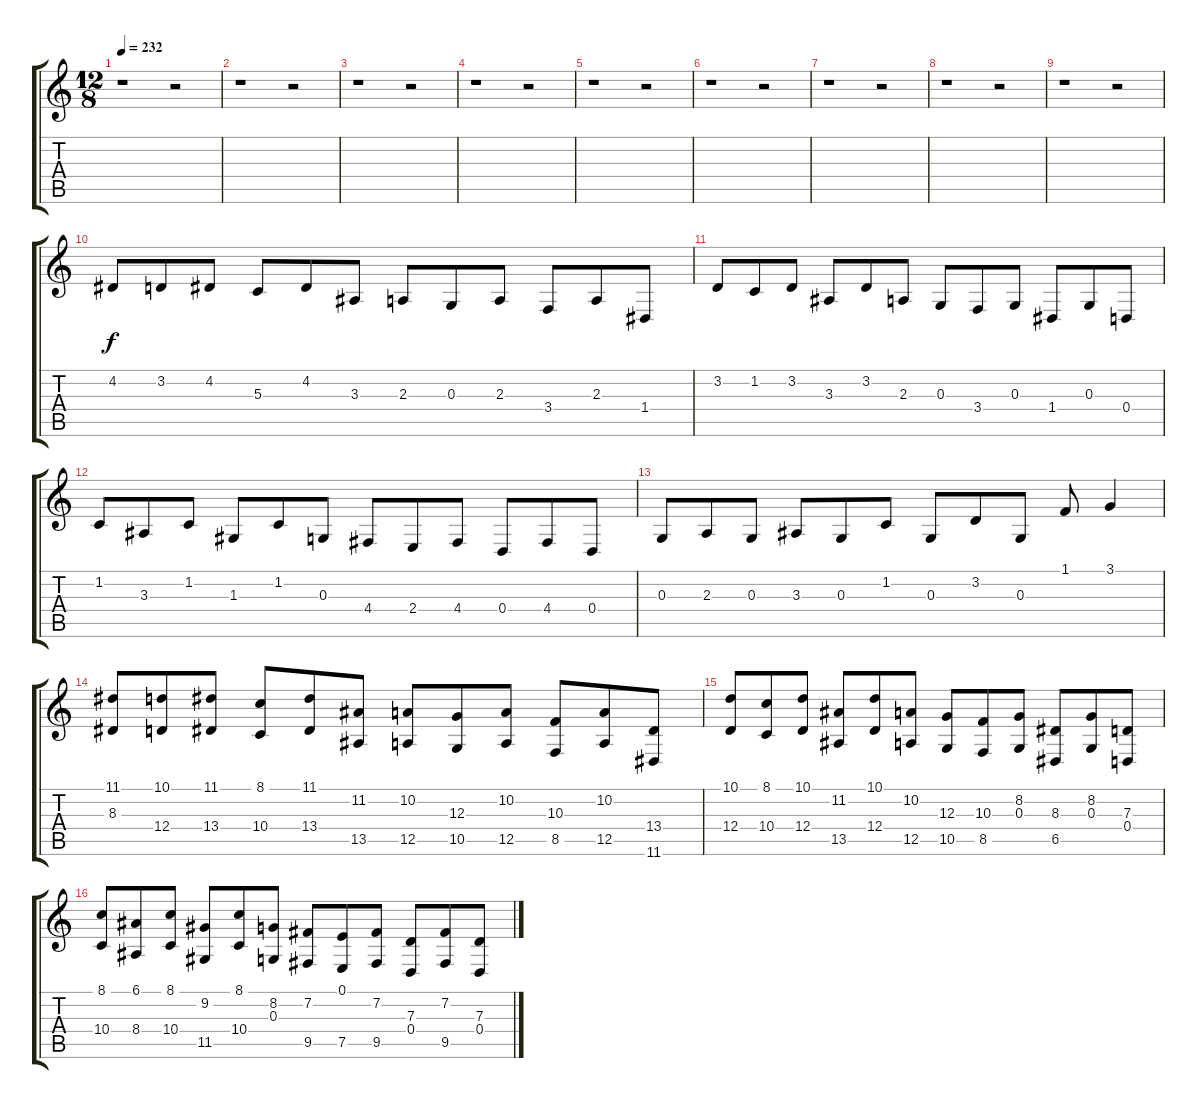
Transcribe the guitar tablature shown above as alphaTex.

\track "" {instrument stringensemble1}
\staff {score tabs}
\tuning (E4 B3 G3 D3 A2 E2) {hide}
\ts (12 8)
\tempo 232
\clef g2
\ks c
r.1{dy f} r.2 |
r.1 r.2 |
r.1 r.2 |
r.1 r.2 |
r.1 r.2 |
r.1 r.2 |
r.1 r.2 |
r.1 r.2 |
r.1 r.2 |
4.2.8 3.2.8 4.2.8 5.3.8 4.2.8 3.3.8 2.3.8 0.3.8 2.3.8 3.4.8 2.3.8 1.4.8 |
3.2.8 1.2.8 3.2.8 3.3.8 3.2.8 2.3.8 0.3.8 3.4.8 0.3.8 1.4.8 0.3.8 0.4.8 |
1.2.8 3.3.8 1.2.8 1.3.8 1.2.8 0.3.8 4.4.8 2.4.8 4.4.8 0.4.8 4.4.8 0.4.8 |
0.3.8 2.3.8 0.3.8 3.3.8 0.3.8 1.2.8 0.3.8 3.2.8 0.3.8 1.1.8 3.1.4 |
(11.1 8.3).8 (10.1 12.4).8 (11.1 13.4).8 (8.1 10.4).8 (11.1 13.4).8 (11.2 13.5).8 (10.2 12.5).8 (12.3 10.5).8 (10.2 12.5).8 (10.3 8.5).8 (10.2 12.5).8 (13.4 11.6).8 |
(10.1 12.4).8 (8.1 10.4).8 (10.1 12.4).8 (11.2 13.5).8 (10.1 12.4).8 (10.2 12.5).8 (12.3 10.5).8 (10.3 8.5).8 (8.2 0.3).8 (8.3 6.5).8 (8.2 0.3).8 (7.3 0.4).8 |
(8.1 10.4).8 (6.1 8.4).8 (8.1 10.4).8 (9.2 11.5).8 (8.1 10.4).8 (8.2 0.3).8 (7.2 9.5).8 (0.1 7.5).8 (7.2 9.5).8 (7.3 0.4).8 (7.2 9.5).8 (7.3 0.4).8
